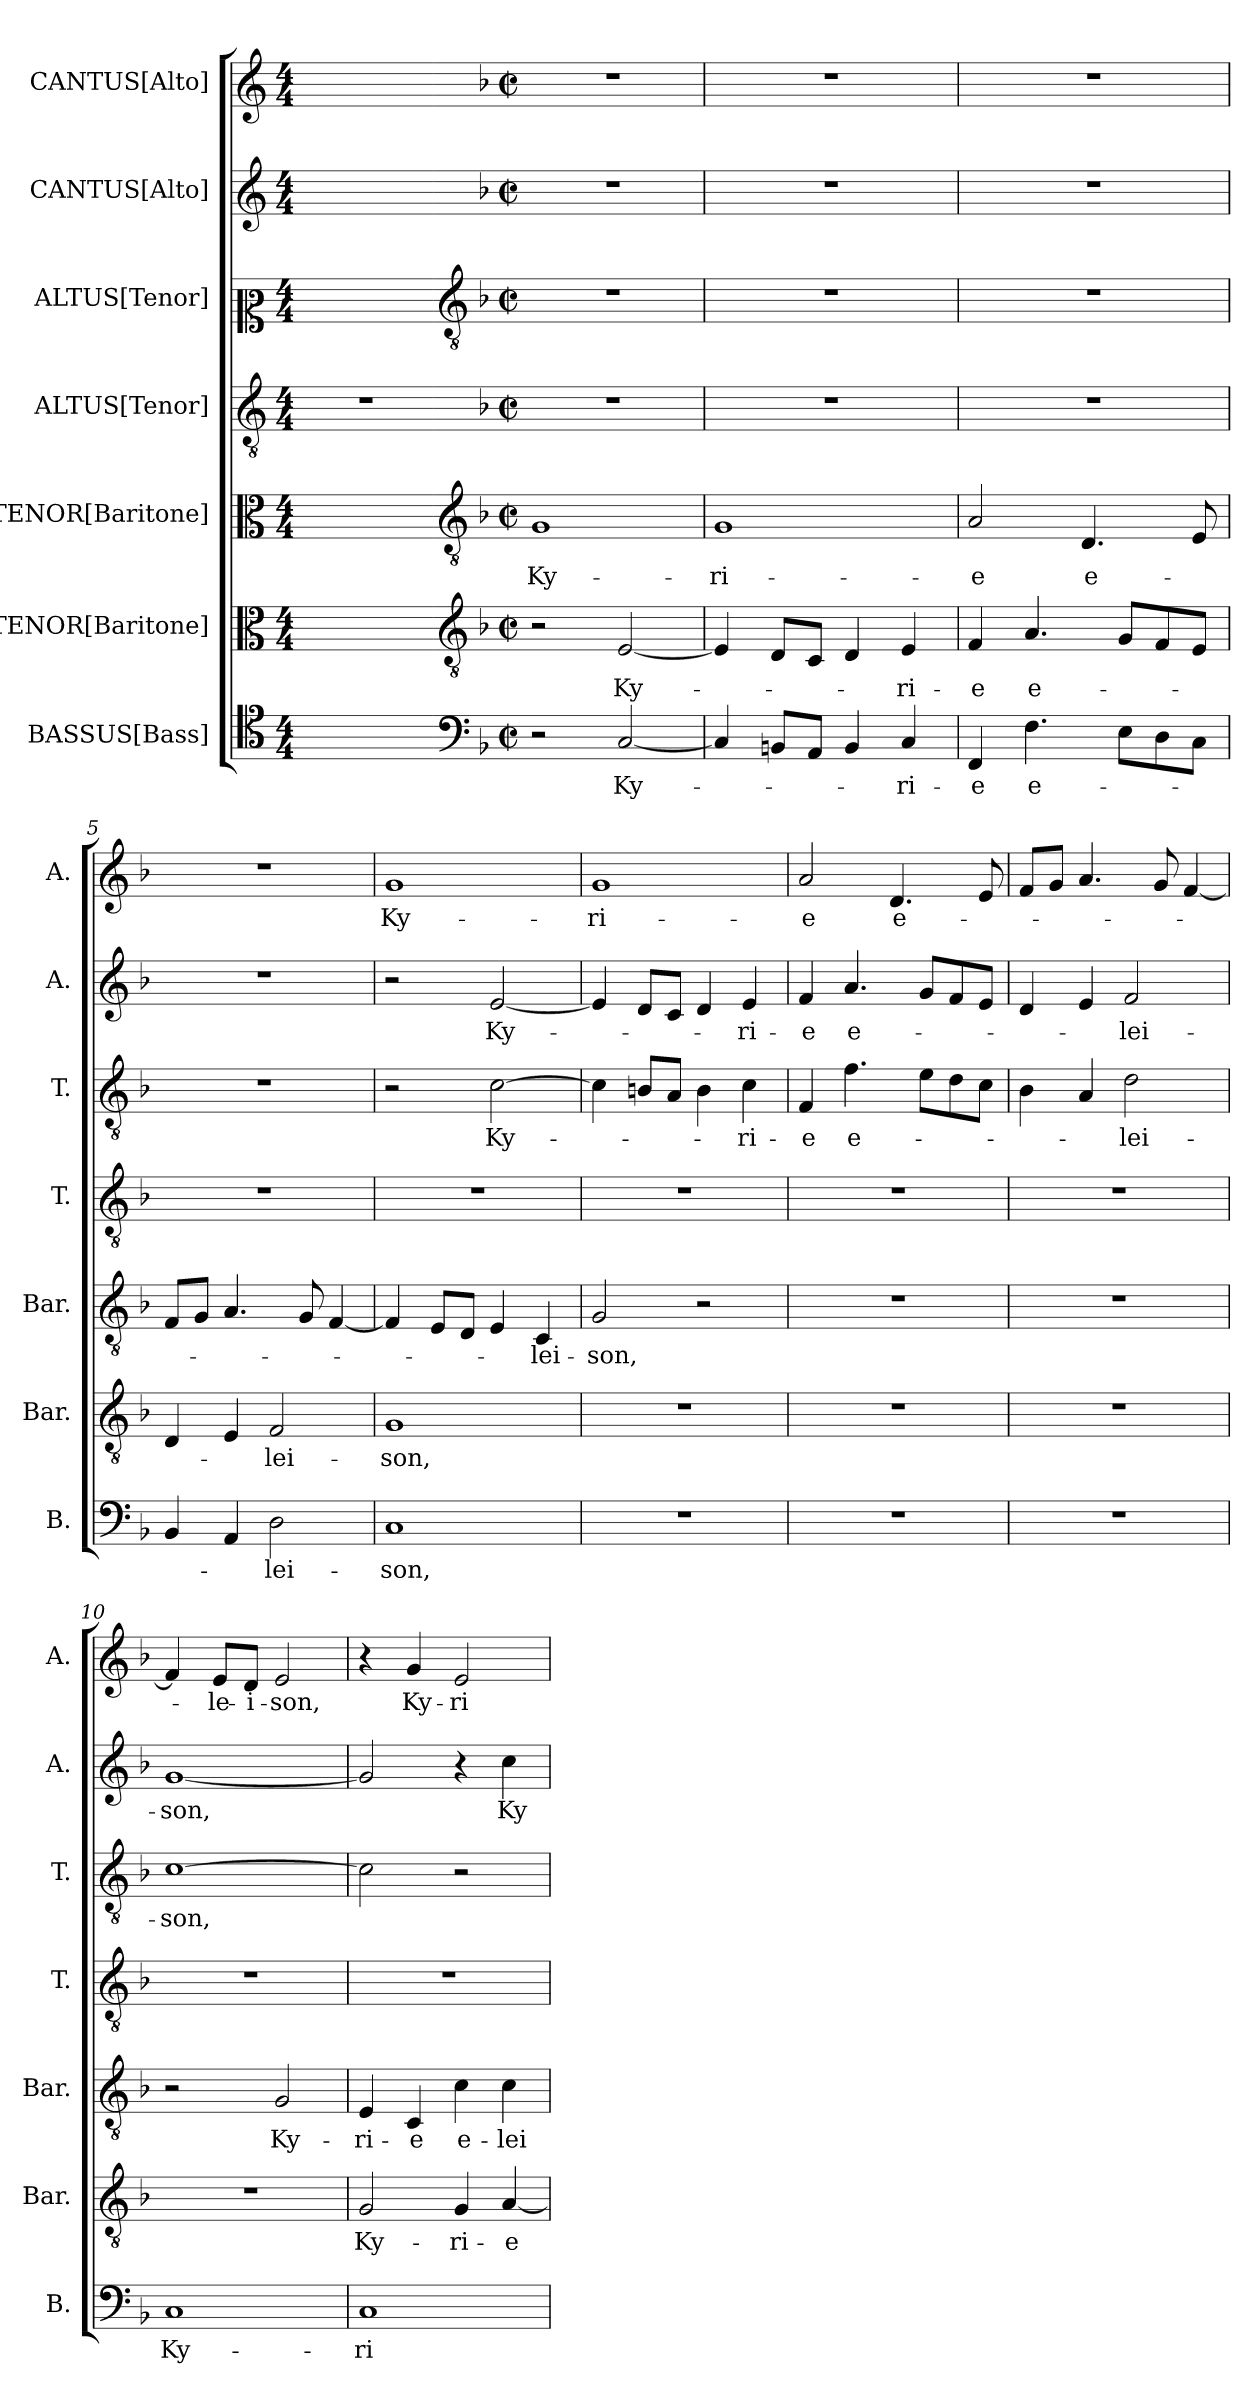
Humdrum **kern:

**kern	**text	**kern	**text	**kern	**text	**kern	**kern	**text	**kern	**text	**kern	**text
*part7	*part7	*part6	*part6	*part5	*part5	*part4	*part3	*part3	*part2	*part2	*part1	*part1
*staff7	*staff7	*staff6	*staff6	*staff5	*staff5	*staff4	*staff3	*staff3	*staff2	*staff2	*staff1	*staff1
*I"BASSUS[Bass]	*	*I"TENOR[Baritone]	*	*I"TENOR[Baritone]	*	*I"ALTUS[Tenor]	*I"ALTUS[Tenor]	*	*I"CANTUS[Alto]	*	*I"CANTUS[Alto]	*
*I'B.	*	*I'Bar.	*	*I'Bar.	*	*I'T.	*I'T.	*	*I'A.	*	*I'A.	*
*clefC4	*	*clefC3	*	*clefC3	*	*clefGv2	*clefC2	*	*clefG2	*	*clefG2	*
*	*	*ITrd7c12	*	*ITrd7c12	*	*ITrd7c12	*ITrd7c12	*	*	*	*	*
*k[]	*	*k[]	*	*k[]	*	*k[]	*k[]	*	*k[]	*	*k[]	*
*C:	*	*C:	*	*C:	*	*C:	*C:	*	*C:	*	*C:	*
*M4/4	*	*M4/4	*	*M4/4	*	*M4/4	*M4/4	*	*M4/4	*	*M4/4	*
=1	=1	=1	=1	=1	=1	=1	=1	=1	=1	=1	=1	=1
1ryy	.	1ryy	.	1ryy	.	1r	1ryy	.	1ryy	.	1ryy	.
=2-	=2-	=2-	=2-	=2-	=2-	=2-	=2-	=2-	=2-	=2-	=2-	=2-
*clefF4	*	*clefGv2	*	*clefGv2	*	*	*clefGv2	*	*	*	*	*
*k[b-]	*	*k[b-]	*	*k[b-]	*	*k[b-]	*k[b-]	*	*k[b-]	*	*k[b-]	*
*F:	*	*F:	*	*F:	*	*F:	*F:	*	*F:	*	*F:	*
*M2/2	*	*M2/2	*	*M2/2	*	*M2/2	*M2/2	*	*M2/2	*	*M2/2	*
*met(c|)	*	*met(c|)	*	*met(c|)	*	*met(c|)	*met(c|)	*	*met(c|)	*	*met(c|)	*
!	!	!	!	!	!LO:LY:b	!	!	!	!	!	!	!
2r	.	2r	.	1GG	Ky-	1r	1r	.	1r	.	1r	.
!	!LO:LY:b	!	!LO:LY:b	!	!	!	!	!	!	!	!	!
[<2C/	Ky-	[<2EE/	Ky-	.	.	.	.	.	.	.	.	.
=3	=3	=3	=3	=3	=3	=3	=3	=3	=3	=3	=3	=3
!	!	!	!	!	!LO:LY:b	!	!	!	!	!	!	!
4C/]	.	4EE/]	.	1GG	-ri-	1r	1r	.	1r	.	1r	.
8BBn/L	.	8DD/L	.	.	.	.	.	.	.	.	.	.
8AA/J	.	8CC/J	.	.	.	.	.	.	.	.	.	.
4BB/	.	4DD/	.	.	.	.	.	.	.	.	.	.
!	!LO:LY:b	!	!LO:LY:b	!	!	!	!	!	!	!	!	!
4C/	-ri-	4EE/	-ri-	.	.	.	.	.	.	.	.	.
=4	=4	=4	=4	=4	=4	=4	=4	=4	=4	=4	=4	=4
!	!LO:LY:b	!	!LO:LY:b	!	!LO:LY:b	!	!	!	!	!	!	!
4FF/	-e	4FF/	-e	2AA/	-e	1r	1r	.	1r	.	1r	.
!	!LO:LY:b	!	!LO:LY:b	!	!	!	!	!	!	!	!	!
4.F\	e-	4.AA/	e-	.	.	.	.	.	.	.	.	.
!	!	!	!	!	!LO:LY:b	!	!	!	!	!	!	!
.	.	.	.	4.DD/	e-	.	.	.	.	.	.	.
8E\L	.	8GG/L	.	.	.	.	.	.	.	.	.	.
8D\	.	8FF/	.	.	.	.	.	.	.	.	.	.
8C\J	.	8EE/J	.	8EE/	.	.	.	.	.	.	.	.
=5	=5	=5	=5	=5	=5	=5	=5	=5	=5	=5	=5	=5
4BB-/	.	4DD/	.	8FF/L	.	1r	1r	.	1r	.	1r	.
.	.	.	.	8GG/J	.	.	.	.	.	.	.	.
4AA/	.	4EE/	.	4.AA/	.	.	.	.	.	.	.	.
!	!LO:LY:b	!	!LO:LY:b	!	!	!	!	!	!	!	!	!
2D\	-lei-	2FF/	-lei-	.	.	.	.	.	.	.	.	.
.	.	.	.	8GG/	.	.	.	.	.	.	.	.
.	.	.	.	[<4FF/	.	.	.	.	.	.	.	.
=6	=6	=6	=6	=6	=6	=6	=6	=6	=6	=6	=6	=6
!	!LO:LY:b	!	!LO:LY:b	!	!	!	!	!	!	!	!	!LO:LY:b
1C	-son,	1GG	-son,	4FF/]	.	1r	2r	.	2r	.	1g	Ky-
.	.	.	.	8EE/L	.	.	.	.	.	.	.	.
.	.	.	.	8DD/J	.	.	.	.	.	.	.	.
!	!	!	!	!	!	!	!	!LO:LY:b	!	!LO:LY:b	!	!
.	.	.	.	4EE/	.	.	[>2C\	Ky-	[<2e/	Ky-	.	.
!	!	!	!	!	!LO:LY:b	!	!	!	!	!	!	!
.	.	.	.	4CC/	-lei-	.	.	.	.	.	.	.
=7	=7	=7	=7	=7	=7	=7	=7	=7	=7	=7	=7	=7
!	!	!	!	!	!LO:LY:b	!	!	!	!	!	!	!LO:LY:b
1r	.	1r	.	2GG/	-son,	1r	4C\]	.	4e/]	.	1g	-ri-
.	.	.	.	.	.	.	8BBn/L	.	8d/L	.	.	.
.	.	.	.	.	.	.	8AA/J	.	8c/J	.	.	.
.	.	.	.	2r	.	.	4BB\	.	4d/	.	.	.
!	!	!	!	!	!	!	!	!LO:LY:b	!	!LO:LY:b	!	!
.	.	.	.	.	.	.	4C\	-ri-	4e/	-ri-	.	.
=8	=8	=8	=8	=8	=8	=8	=8	=8	=8	=8	=8	=8
!	!	!	!	!	!	!	!	!LO:LY:b	!	!LO:LY:b	!	!LO:LY:b
1r	.	1r	.	1r	.	1r	4FF/	-e	4f/	-e	2a/	-e
!	!	!	!	!	!	!	!	!LO:LY:b	!	!LO:LY:b	!	!
.	.	.	.	.	.	.	4.F\	e-	4.a/	e-	.	.
!	!	!	!	!	!	!	!	!	!	!	!	!LO:LY:b
.	.	.	.	.	.	.	.	.	.	.	4.d/	e-
.	.	.	.	.	.	.	8E\L	.	8g/L	.	.	.
.	.	.	.	.	.	.	8D\	.	8f/	.	.	.
.	.	.	.	.	.	.	8C\J	.	8e/J	.	8e/	.
!!LO:LB:g=z
=9	=9	=9	=9	=9	=9	=9	=9	=9	=9	=9	=9	=9
1r	.	1r	.	1r	.	1r	4BB-\	.	4d/	.	8f/L	.
.	.	.	.	.	.	.	.	.	.	.	8g/J	.
.	.	.	.	.	.	.	4AA/	.	4e/	.	4.a/	.
!	!	!	!	!	!	!	!	!LO:LY:b	!	!LO:LY:b	!	!
.	.	.	.	.	.	.	2D\	-lei-	2f/	-lei-	.	.
.	.	.	.	.	.	.	.	.	.	.	8g/	.
.	.	.	.	.	.	.	.	.	.	.	[<4f/	.
=10	=10	=10	=10	=10	=10	=10	=10	=10	=10	=10	=10	=10
!	!LO:LY:b	!	!	!	!	!	!	!LO:LY:b	!	!LO:LY:b	!	!
1C	Ky-	1r	.	2r	.	1r	[>1C	-son,	[<1g	-son,	4f/]	.
!	!	!	!	!	!	!	!	!	!	!	!	!LO:LY:b
.	.	.	.	.	.	.	.	.	.	.	8e/L	-le-
!	!	!	!	!	!	!	!	!	!	!	!	!LO:LY:b
.	.	.	.	.	.	.	.	.	.	.	8d/J	-i-
!	!	!	!	!	!LO:LY:b	!	!	!	!	!	!	!LO:LY:b
.	.	.	.	2GG/	Ky-	.	.	.	.	.	2e/	-son,
=11	=11	=11	=11	=11	=11	=11	=11	=11	=11	=11	=11	=11
!	!LO:LY:b	!	!LO:LY:b	!	!LO:LY:b	!	!	!	!	!	!	!
1C	-ri-	2GG/	Ky-	4EE/	-ri-	1r	2C\]	.	2g/]	.	4r	.
!	!	!	!	!	!LO:LY:b	!	!	!	!	!	!	!LO:LY:b
.	.	.	.	4CC/	-e	.	.	.	.	.	4g/	Ky-
!	!	!	!LO:LY:b	!	!LO:LY:b	!	!	!	!	!	!	!LO:LY:b
.	.	4GG/	-ri-	4C\	e-	.	2r	.	4r	.	2e/	-ri-
!	!	!	!LO:LY:b	!	!LO:LY:b	!	!	!	!	!LO:LY:b	!	!
.	.	[<4AA/	-e	4C\	-lei-	.	.	.	4cc\	Ky-	.	.
=	=	=	=	=	=	=	=	=	=	=	=	=
*-	*-	*-	*-	*-	*-	*-	*-	*-	*-	*-	*-	*-
